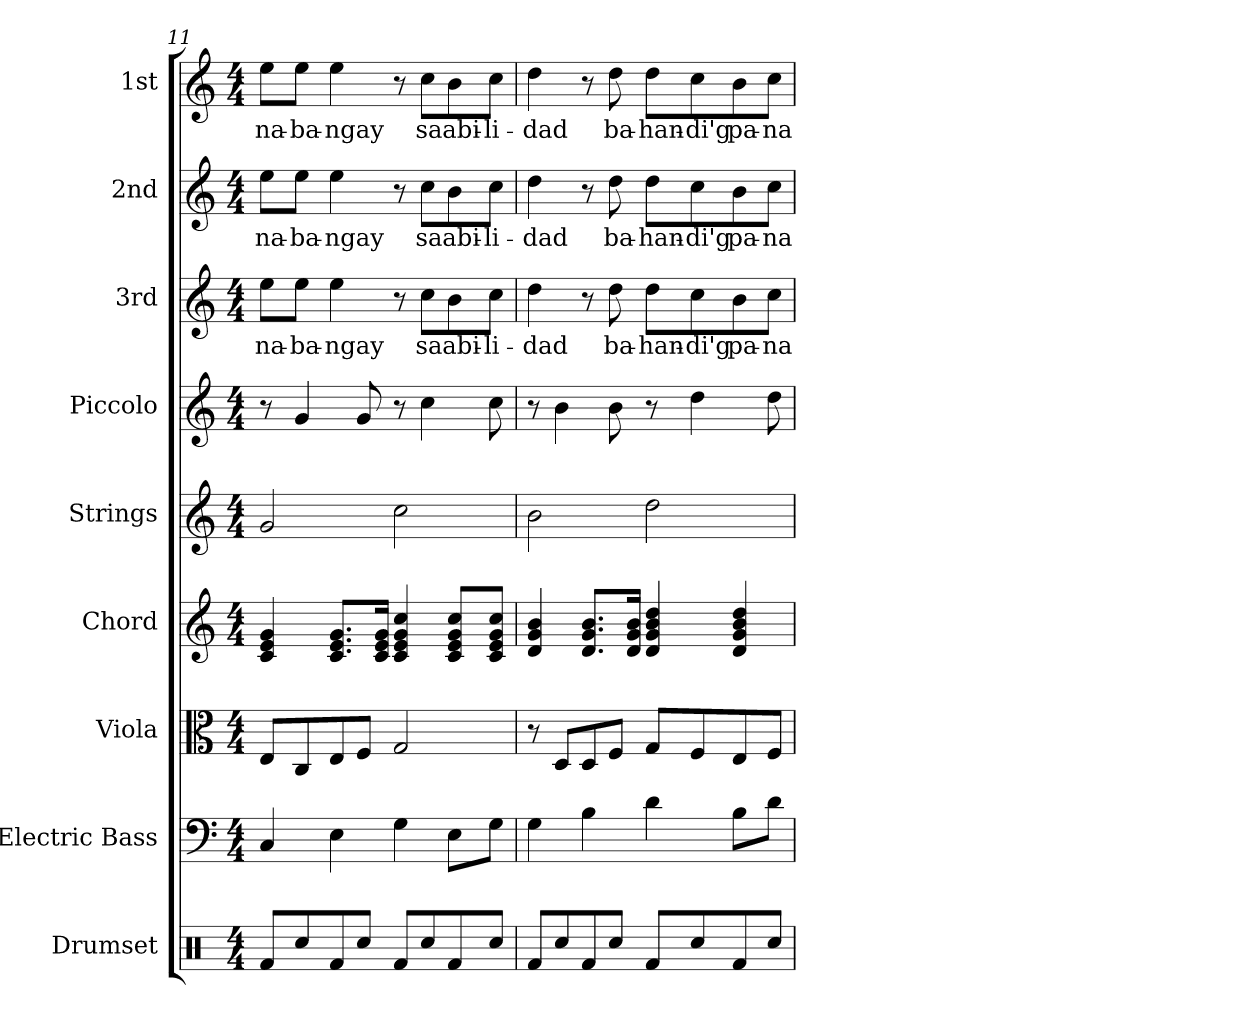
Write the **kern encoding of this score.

**kern	**kern	**kern	**kern	**kern	**kern	**kern	**text	**kern	**text	**kern	**text
*part9	*part8	*part7	*part6	*part5	*part4	*part3	*part3	*part2	*part2	*part1	*part1
*staff9	*staff8	*staff7	*staff6	*staff5	*staff4	*staff3	*staff3	*staff2	*staff2	*staff1	*staff1
*I"Drumset	*I"Electric Bass	*I"Viola	*I"Chord	*I"Strings	*I"Piccolo	*I"3rd	*	*I"2nd	*	*I"1st	*
*I'D. Set	*I'El. B.	*I'Vla.	*I'Chord	*I'St.	*I'Picc.	*	*	*	*	*	*
!!LO:PB:g=z
*clefX	*clefF4	*clefC3	*clefG2	*clefG2	*clefG2	*clefG2	*	*clefG2	*	*clefG2	*
*	*ITrd7c12	*	*	*	*ITrd-7c-12	*	*	*	*	*	*
*k[]	*k[]	*k[]	*k[]	*k[]	*k[]	*k[]	*	*k[]	*	*k[]	*
*M4/4	*M4/4	*M4/4	*M4/4	*M4/4	*M4/4	*M4/4	*	*M4/4	*	*M4/4	*
=11	=11	=11	=11	=11	=11	=11	=11	=11	=11	=11	=11
!	!	!	!	!	!	!	!LO:LY:b	!	!LO:LY:b	!	!LO:LY:b
8Rf/L	4CC/	8E/L	4c/ 4e/ 4g/	2g/	8r	8ee\L	-na-	8ee\L	-na-	8ee\L	-na-
!	!	!	!	!	!	!	!LO:LY:b	!	!LO:LY:b	!	!LO:LY:b
8Rcc/	.	8C/	.	.	4gg/	8ee\J	-ba-	8ee\J	-ba-	8ee\J	-ba-
!	!	!	!	!	!	!	!LO:LY:b	!	!LO:LY:b	!	!LO:LY:b
8Rf/	4EE\	8E/	8.c/ 8.e/ 8.g/L	.	.	4ee\	-ngay	4ee\	-ngay	4ee\	-ngay
8Rcc/J	.	8F/J	.	.	8gg/	.	.	.	.	.	.
.	.	.	16c/ 16e/ 16g/Jk	.	.	.	.	.	.	.	.
8Rf/L	4GG\	2G/	4c/ 4e/ 4g/ 4cc/	2cc\	8r	8r	.	8r	.	8r	.
!	!	!	!	!	!	!	!LO:LY:b	!	!LO:LY:b	!	!LO:LY:b
8Rcc/	.	.	.	.	4ccc\	8cc\L	sa	8cc\L	sa	8cc\L	sa
!	!	!	!	!	!	!	!LO:LY:b	!	!LO:LY:b	!	!LO:LY:b
8Rf/	8EE\L	.	8c/ 8e/ 8g/ 8cc/L	.	.	8b\	abi-	8b\	abi-	8b\	abi-
!	!	!	!	!	!	!	!LO:LY:b	!	!LO:LY:b	!	!LO:LY:b
8Rcc/J	8GG\J	.	8c/ 8e/ 8g/ 8cc/J	.	8ccc\	8cc\J	-li-	8cc\J	-li-	8cc\J	-li-
=12	=12	=12	=12	=12	=12	=12	=12	=12	=12	=12	=12
!	!	!	!	!	!	!	!LO:LY:b	!	!LO:LY:b	!	!LO:LY:b
8Rf/L	4GG\	8r	4d/ 4g/ 4b/	2b\	8r	4dd\	-dad	4dd\	-dad	4dd\	-dad
8Rcc/	.	8D/L	.	.	4bb\	.	.	.	.	.	.
8Rf/	4BB\	8D/	8.d/ 8.g/ 8.b/L	.	.	8r	.	8r	.	8r	.
!	!	!	!	!	!	!	!LO:LY:b	!	!LO:LY:b	!	!LO:LY:b
8Rcc/J	.	8F/J	.	.	8bb\	8dd\	ba-	8dd\	ba-	8dd\	ba-
.	.	.	16d/ 16g/ 16b/Jk	.	.	.	.	.	.	.	.
!	!	!	!	!	!	!	!LO:LY:b	!	!LO:LY:b	!	!LO:LY:b
8Rf/L	4D\	8G/L	4d/ 4g/ 4b/ 4dd/	2dd\	8r	8dd\L	-han-	8dd\L	-han-	8dd\L	-han-
!	!	!	!	!	!	!	!LO:LY:b	!	!LO:LY:b	!	!LO:LY:b
8Rcc/	.	8F/	.	.	4ddd\	8cc\	-di'g	8cc\	-di'g	8cc\	-di'g
!	!	!	!	!	!	!	!LO:LY:b	!	!LO:LY:b	!	!LO:LY:b
8Rf/	8BB\L	8E/	4d/ 4g/ 4b/ 4dd/	.	.	8b\	pa-	8b\	pa-	8b\	pa-
!	!	!	!	!	!	!	!LO:LY:b	!	!LO:LY:b	!	!LO:LY:b
8Rcc/J	8D\J	8F/J	.	.	8ddd\	8cc\J	-na-	8cc\J	-na-	8cc\J	-na-
=	=	=	=	=	=	=	=	=	=	=	=
*-	*-	*-	*-	*-	*-	*-	*-	*-	*-	*-	*-
